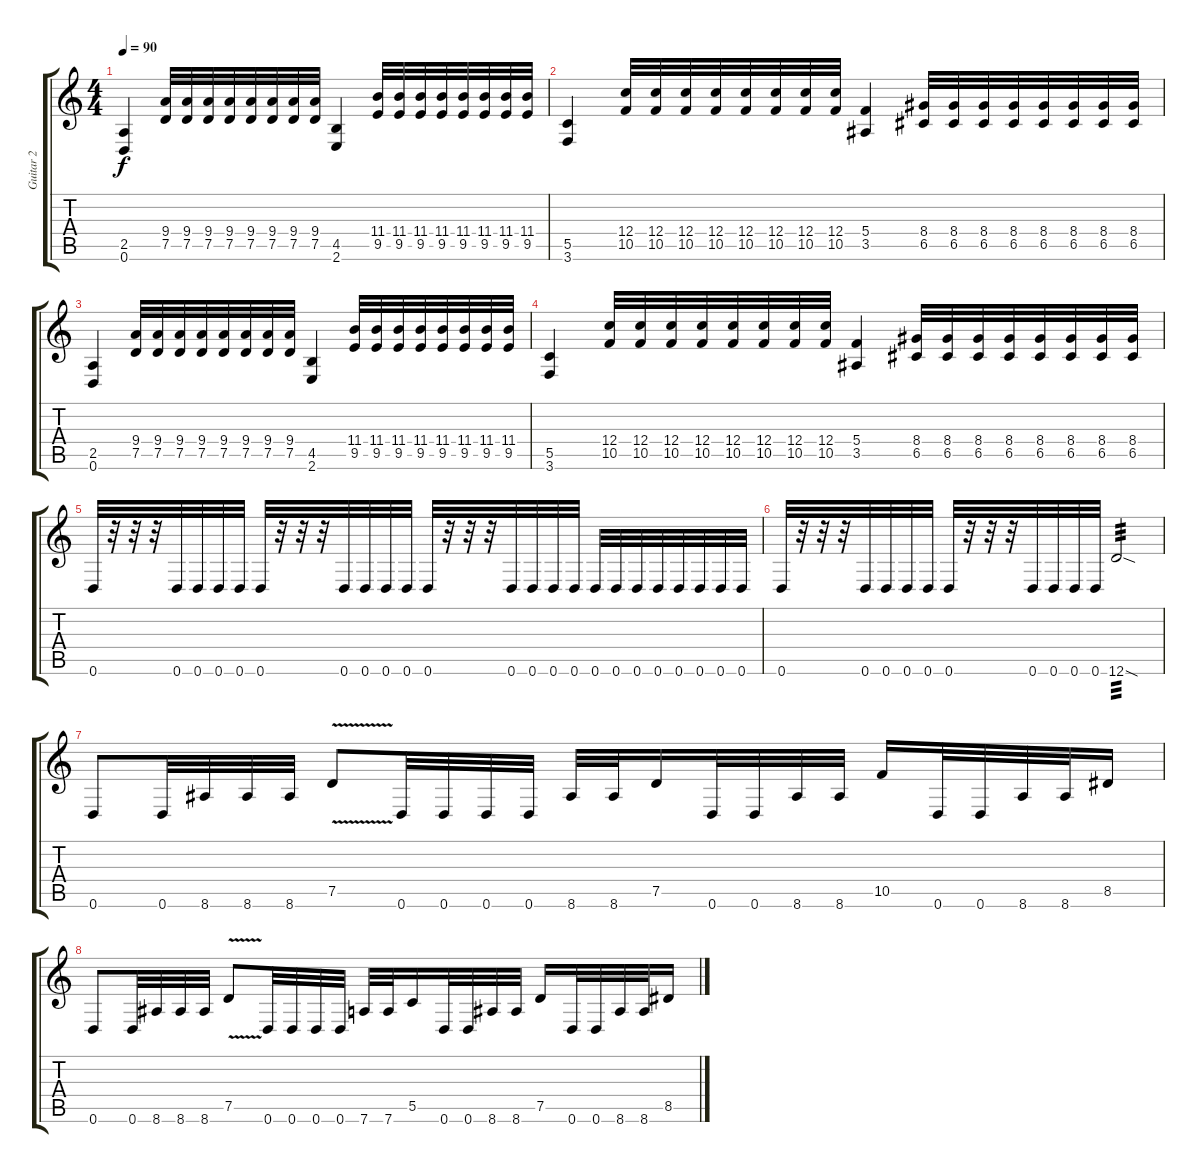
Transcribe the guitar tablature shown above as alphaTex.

\track ("Guitar 2" "Guitar 2") {instrument distortionguitar}
\staff {score tabs}
\tuning (D4 A3 F3 C3 G2 D2) {hide}
\ts (4 4)
\tempo 90
\clef g2
\ks c
(2.5 0.6).4{dy f} (9.4 7.5).32 (9.4 7.5).32 (9.4 7.5).32 (9.4 7.5).32 (9.4 7.5).32 (9.4 7.5).32 (9.4 7.5).32 (9.4 7.5).32 (4.5 2.6).4 (11.4 9.5).32 (11.4 9.5).32 (11.4 9.5).32 (11.4 9.5).32 (11.4 9.5).32 (11.4 9.5).32 (11.4 9.5).32 (11.4 9.5).32 |
(5.5 3.6).4 (12.4 10.5).32 (12.4 10.5).32 (12.4 10.5).32 (12.4 10.5).32 (12.4 10.5).32 (12.4 10.5).32 (12.4 10.5).32 (12.4 10.5).32 (5.4 3.5).4 (8.4 6.5).32 (8.4 6.5).32 (8.4 6.5).32 (8.4 6.5).32 (8.4 6.5).32 (8.4 6.5).32 (8.4 6.5).32 (8.4 6.5).32 |
(2.5 0.6).4 (9.4 7.5).32 (9.4 7.5).32 (9.4 7.5).32 (9.4 7.5).32 (9.4 7.5).32 (9.4 7.5).32 (9.4 7.5).32 (9.4 7.5).32 (4.5 2.6).4 (11.4 9.5).32 (11.4 9.5).32 (11.4 9.5).32 (11.4 9.5).32 (11.4 9.5).32 (11.4 9.5).32 (11.4 9.5).32 (11.4 9.5).32 |
(5.5 3.6).4 (12.4 10.5).32 (12.4 10.5).32 (12.4 10.5).32 (12.4 10.5).32 (12.4 10.5).32 (12.4 10.5).32 (12.4 10.5).32 (12.4 10.5).32 (5.4 3.5).4 (8.4 6.5).32 (8.4 6.5).32 (8.4 6.5).32 (8.4 6.5).32 (8.4 6.5).32 (8.4 6.5).32 (8.4 6.5).32 (8.4 6.5).32 |
0.6.32 r.32 r.32 r.32 0.6.32 0.6.32 0.6.32 0.6.32 0.6.32 r.32 r.32 r.32 0.6.32 0.6.32 0.6.32 0.6.32 0.6.32 r.32 r.32 r.32 0.6.32 0.6.32 0.6.32 0.6.32 0.6.32 0.6.32 0.6.32 0.6.32 0.6.32 0.6.32 0.6.32 0.6.32 |
0.6.32 r.32 r.32 r.32 0.6.32 0.6.32 0.6.32 0.6.32 0.6.32 r.32 r.32 r.32 0.6.32 0.6.32 0.6.32 0.6.32 12.6{sod}.2{tp 3} |
0.6.8 0.6.32 8.6.32 8.6.32 8.6.32 7.5{v}.8 0.6.32 0.6.32 0.6.32 0.6.32 8.6.32 8.6.32 7.5.16 0.6.32 0.6.32 8.6.32 8.6.32 10.5.16 0.6.32 0.6.32 8.6.32 8.6.32 8.5.16 |
0.6.8 0.6.32 8.6.32 8.6.32 8.6.32 7.5{v}.8 0.6.32 0.6.32 0.6.32 0.6.32 7.6.32 7.6.32 5.5.16 0.6.32 0.6.32 8.6.32 8.6.32 7.5.16 0.6.32 0.6.32 8.6.32 8.6.32 8.5.16
